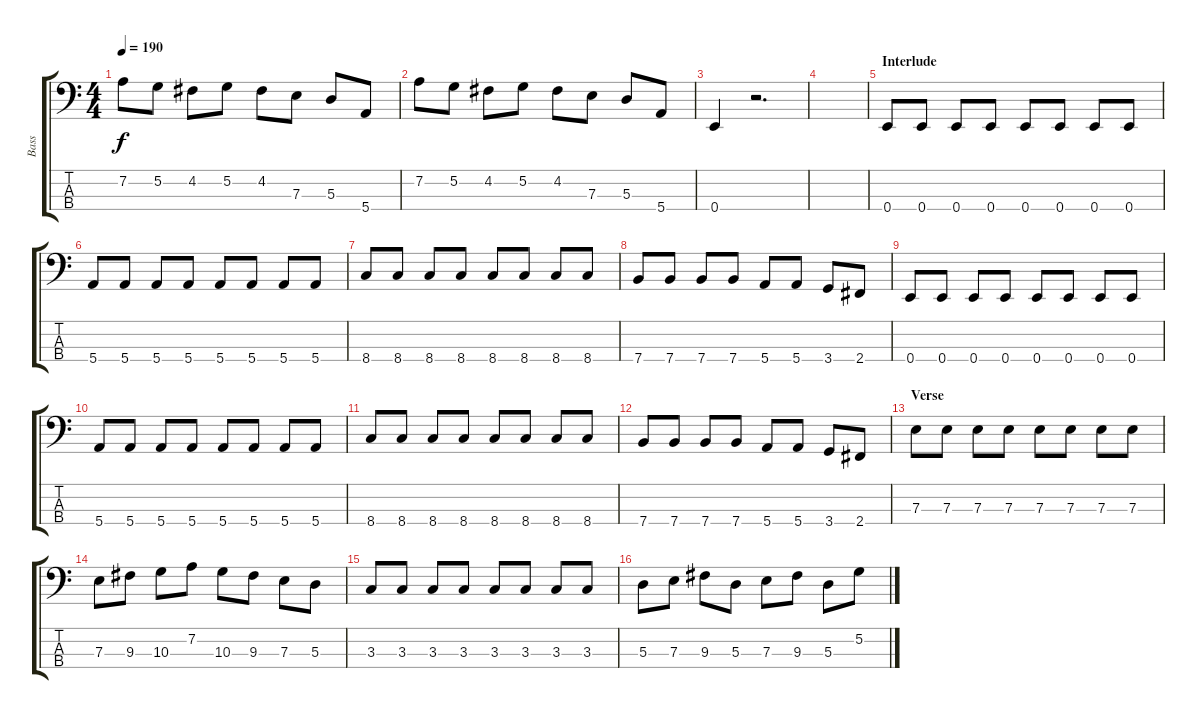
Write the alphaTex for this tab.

\track ("Bass" "Bass") {instrument electricbassfinger}
\staff {score tabs}
\tuning (G2 D2 A1 E1) {hide}
\ts (4 4)
\tempo 190
\clef f4
\ks c
7.2.8{dy f} 5.2.8 4.2.8 5.2.8 4.2.8 7.3.8 5.3.8 5.4.8 |
7.2.8 5.2.8 4.2.8 5.2.8 4.2.8 7.3.8 5.3.8 5.4.8 |
0.4.4 r.2{d} |
|
\section ("" "Interlude")
0.4.8 0.4.8 0.4.8 0.4.8 0.4.8 0.4.8 0.4.8 0.4.8 |
5.4.8 5.4.8 5.4.8 5.4.8 5.4.8 5.4.8 5.4.8 5.4.8 |
8.4.8 8.4.8 8.4.8 8.4.8 8.4.8 8.4.8 8.4.8 8.4.8 |
7.4.8 7.4.8 7.4.8 7.4.8 5.4.8 5.4.8 3.4.8 2.4.8 |
0.4.8 0.4.8 0.4.8 0.4.8 0.4.8 0.4.8 0.4.8 0.4.8 |
5.4.8 5.4.8 5.4.8 5.4.8 5.4.8 5.4.8 5.4.8 5.4.8 |
8.4.8 8.4.8 8.4.8 8.4.8 8.4.8 8.4.8 8.4.8 8.4.8 |
7.4.8 7.4.8 7.4.8 7.4.8 5.4.8 5.4.8 3.4.8 2.4.8 |
\section ("" "Verse")
7.3.8 7.3.8 7.3.8 7.3.8 7.3.8 7.3.8 7.3.8 7.3.8 |
7.3.8 9.3.8 10.3.8 7.2.8 10.3.8 9.3.8 7.3.8 5.3.8 |
3.3.8 3.3.8 3.3.8 3.3.8 3.3.8 3.3.8 3.3.8 3.3.8 |
5.3.8 7.3.8 9.3.8 5.3.8 7.3.8 9.3.8 5.3.8 5.2.8
